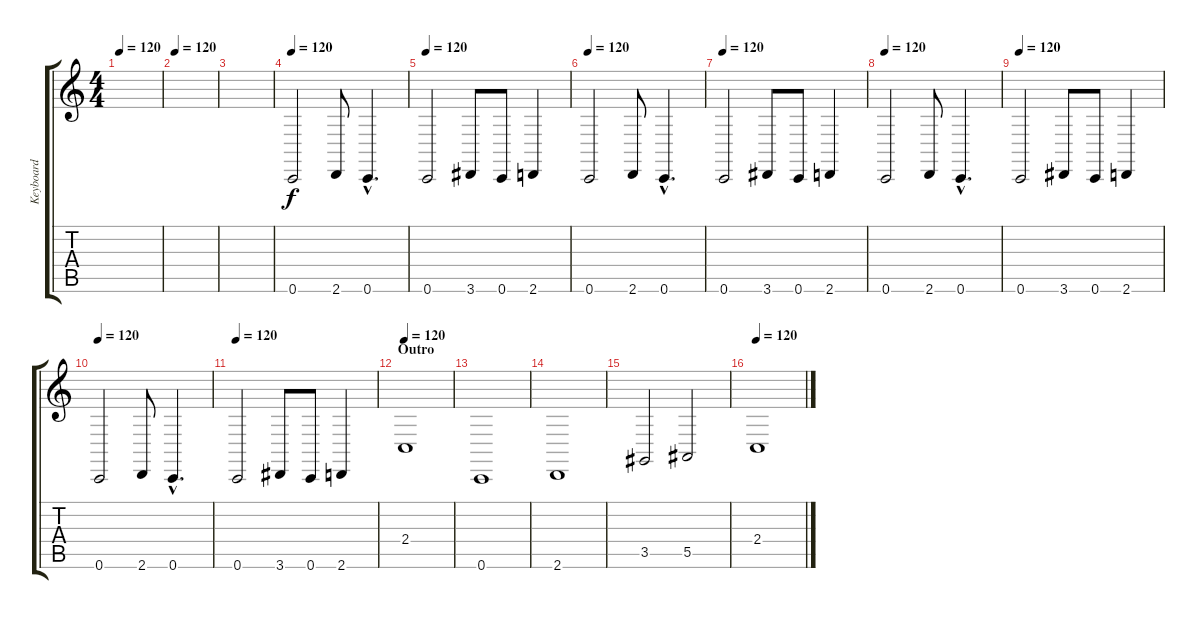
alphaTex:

\track ("Keyboard" "Keyboard") {instrument pad4choir}
\staff {score tabs}
\tuning (C4 G3 Eb3 Bb2 F2 C2) {hide}
\ts (4 4)
\tempo 120
\clef g2
\ks c
|
\tempo 120
|
|
\tempo 120
0.6.2 2.6.8 0.6{hac}.4{d} |
\tempo 120
0.6.2 3.6.8 0.6.8 2.6.4 |
\tempo 120
0.6.2 2.6.8 0.6{hac}.4{d} |
\tempo 120
0.6.2 3.6.8 0.6.8 2.6.4 |
\tempo 120
0.6.2 2.6.8 0.6{hac}.4{d} |
\tempo 120
0.6.2 3.6.8 0.6.8 2.6.4 |
\tempo 120
0.6.2 2.6.8 0.6{hac}.4{d} |
\tempo 120
0.6.2 3.6.8 0.6.8 2.6.4 |
\section ("" "Outro")
\tempo 120
2.4.1 |
0.6.1 |
2.6.1 |
3.5.2 5.5.2 |
\tempo 120
2.4.1
